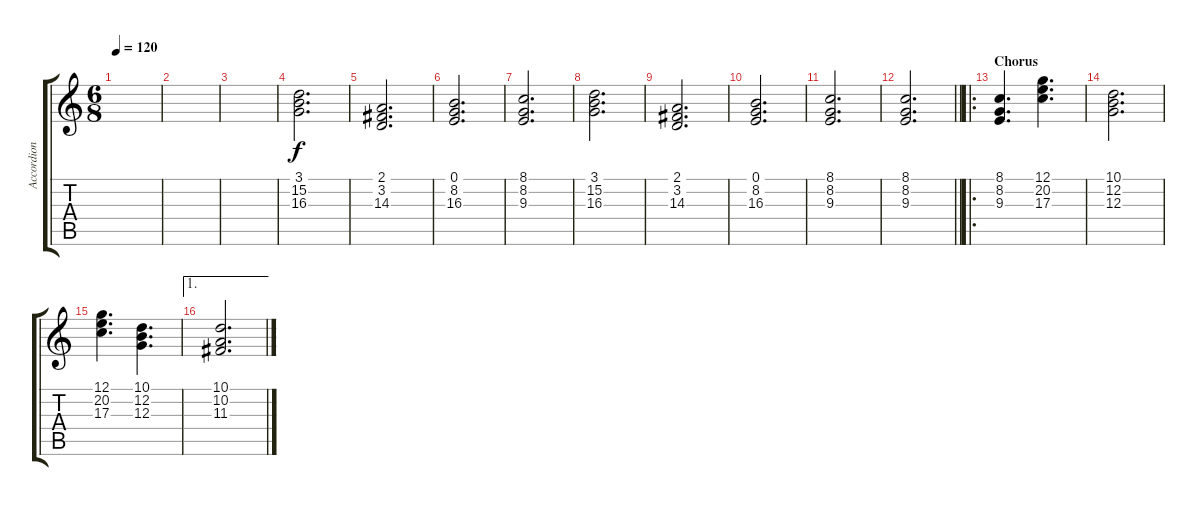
\track ("Accordion" "Accordion") {instrument accordion}
\staff {score tabs}
\tuning (E4 B3 G3 D3 A2 E2) {hide}
\ts (6 8)
\tempo 120
\clef g2
\ks c
|
|
|
(3.1 15.2 16.3).2{d} |
(2.1 3.2 14.3).2{d} |
(0.1 8.2 16.3).2{d} |
(8.1 8.2 9.3).2{d} |
(3.1 15.2 16.3).2{d} |
(2.1 3.2 14.3).2{d} |
(0.1 8.2 16.3).2{d} |
(8.1 8.2 9.3).2{d} |
\barLineRight lightlight
(8.1 8.2 9.3).2{d} |
\ro
\section ("" "Chorus")
(8.1 8.2 9.3).4{d} (12.1 20.2 17.3).4{d} |
(10.1 12.2 12.3).2{d} |
(12.1 20.2 17.3).4{d} (10.1 12.2 12.3).4{d} |
\ae 1
(10.1 10.2 11.3).2{d}
